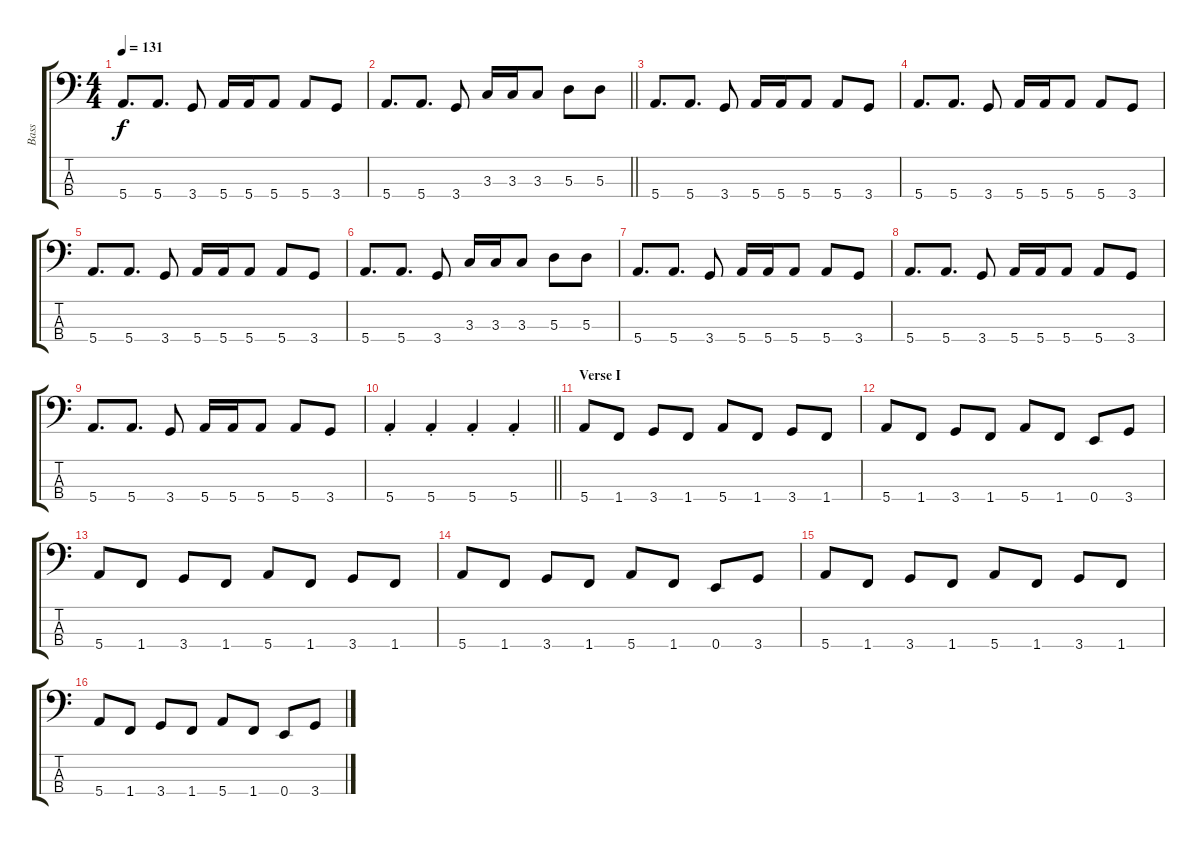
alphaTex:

\track ("Bass" "Bass") {instrument synthbass1}
\staff {score tabs}
\tuning (G2 D2 A1 E1) {hide}
\ts (4 4)
\tempo 131
\clef f4
\ks c
5.4.8{d dy f} 5.4.8{d} 3.4.8 5.4.16 5.4.16 5.4.8 5.4.8 3.4.8 |
\barLineRight lightlight
5.4.8{d} 5.4.8{d} 3.4.8 3.3.16 3.3.16 3.3.8 5.3.8 5.3.8 |
\section ("" "")
5.4.8{d} 5.4.8{d} 3.4.8 5.4.16 5.4.16 5.4.8 5.4.8 3.4.8 |
5.4.8{d} 5.4.8{d} 3.4.8 5.4.16 5.4.16 5.4.8 5.4.8 3.4.8 |
5.4.8{d} 5.4.8{d} 3.4.8 5.4.16 5.4.16 5.4.8 5.4.8 3.4.8 |
5.4.8{d} 5.4.8{d} 3.4.8 3.3.16 3.3.16 3.3.8 5.3.8 5.3.8 |
5.4.8{d} 5.4.8{d} 3.4.8 5.4.16 5.4.16 5.4.8 5.4.8 3.4.8 |
5.4.8{d} 5.4.8{d} 3.4.8 5.4.16 5.4.16 5.4.8 5.4.8 3.4.8 |
5.4.8{d} 5.4.8{d} 3.4.8 5.4.16 5.4.16 5.4.8 5.4.8 3.4.8 |
\barLineRight lightlight
5.4{st}.4 5.4{st}.4 5.4{st}.4 5.4{st}.4 |
\section ("" "Verse I")
5.4.8 1.4.8 3.4.8 1.4.8 5.4.8 1.4.8 3.4.8 1.4.8 |
5.4.8 1.4.8 3.4.8 1.4.8 5.4.8 1.4.8 0.4.8 3.4.8 |
5.4.8 1.4.8 3.4.8 1.4.8 5.4.8 1.4.8 3.4.8 1.4.8 |
5.4.8 1.4.8 3.4.8 1.4.8 5.4.8 1.4.8 0.4.8 3.4.8 |
5.4.8 1.4.8 3.4.8 1.4.8 5.4.8 1.4.8 3.4.8 1.4.8 |
5.4.8 1.4.8 3.4.8 1.4.8 5.4.8 1.4.8 0.4.8 3.4.8
